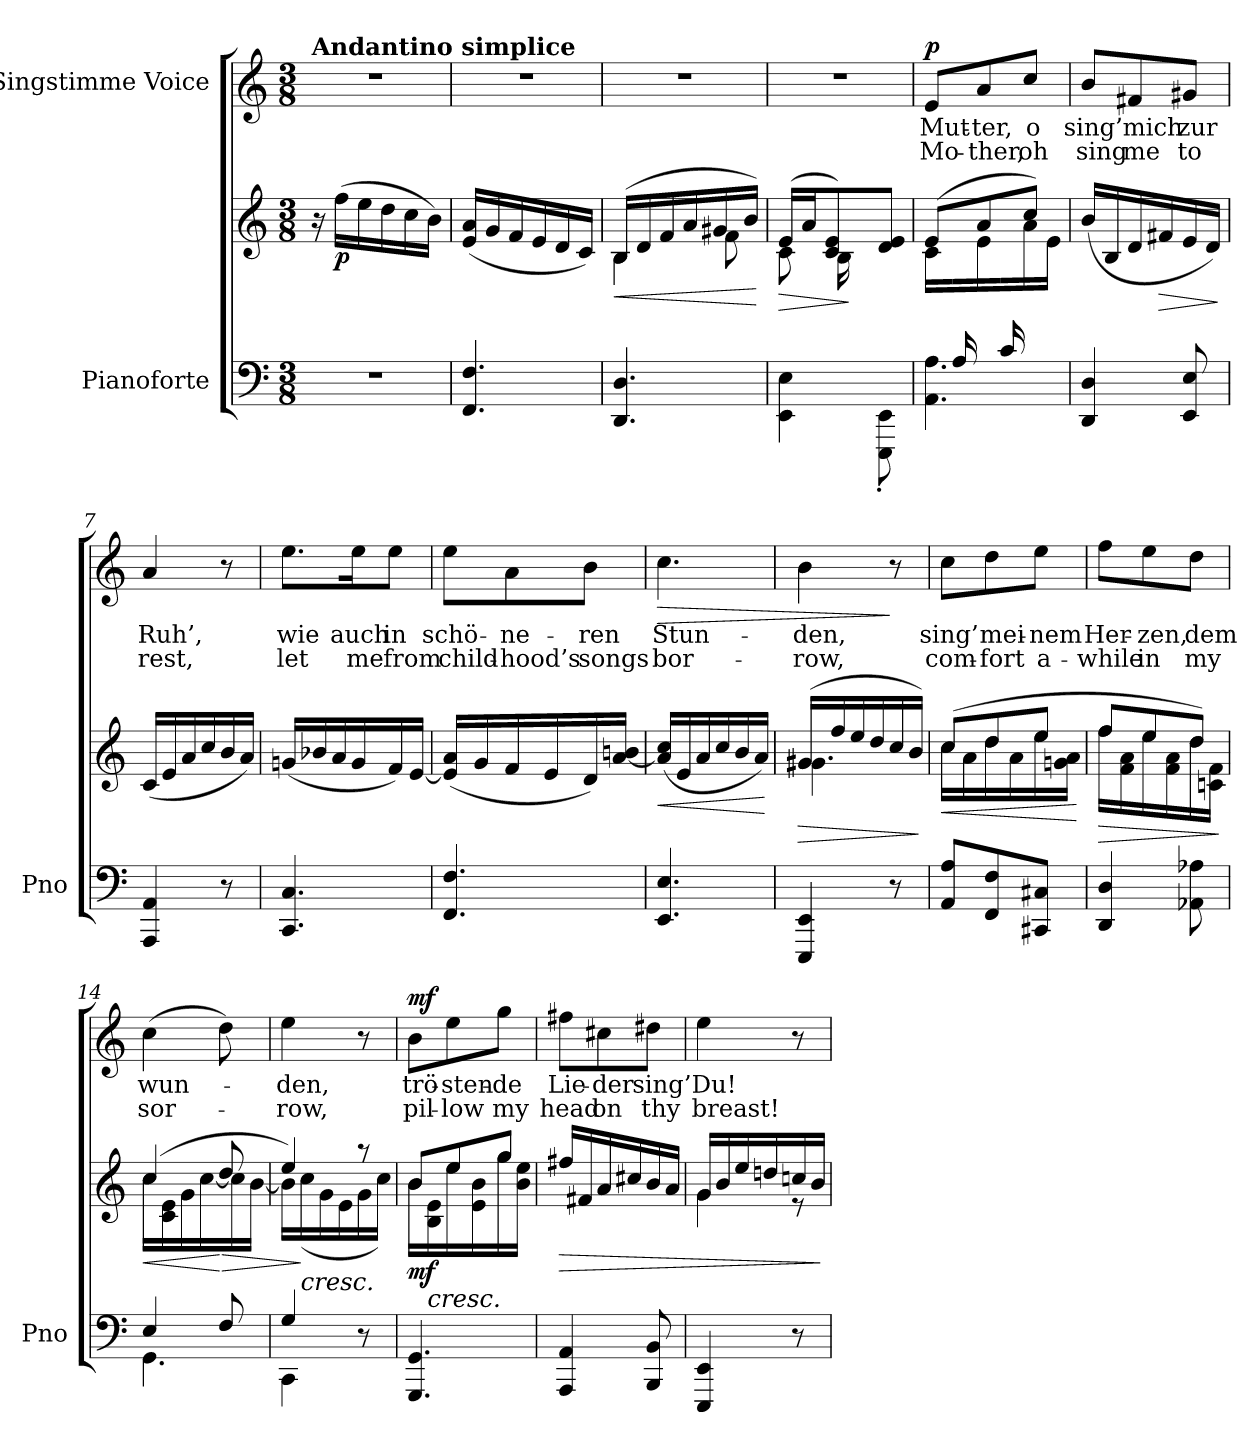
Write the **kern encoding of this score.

**kern	**kern	**dynam	**kern	**text	**text	**dynam
*part2	*part2	*part2	*part1	*part1	*part1	*part1
*staff3	*staff2	*staff2/3	*staff1	*staff1	*staff1	*staff1
*I"Pianoforte	*	*	*I"Singstimme Voice	*	*	*
*I'Pno	*	*	*	*	*	*
*clefF4	*clefG2	*	*clefG2	*	*	*
*k[]	*k[]	*	*k[]	*	*	*
*M3/8	*M3/8	*	*M3/8	*	*	*
=1	=1	=1	=1	=1	=1	=1
!	!	!	!LO:TX:a:B:t=Andantino simplice	!	!	!
4.r	16r	.	4.r	.	.	.
!	!	!LO:DY:b	!	!	!	!
.	(16ff\LL	p	.	.	.	.
.	16ee\	.	.	.	.	.
.	16dd\	.	.	.	.	.
.	16cc\	.	.	.	.	.
.	16b\JJ)	.	.	.	.	.
=2	=2	=2	=2	=2	=2	=2
4.FF/ 4.F/	(16e/ 16a/LL	.	4.r	.	.	.
.	16g/	.	.	.	.	.
.	16f/	.	.	.	.	.
.	16e/	.	.	.	.	.
.	16d/	.	.	.	.	.
.	16c/JJ)	.	.	.	.	.
=3	=3	=3	=3	=3	=3	=3
!	!	!LO:HP:b	!	!	!	!
*	*^	*	*	*	*	*
4.DD/ 4.D/	(16B/LL	4B\	<	4.r	.	.	.
.	16d/	.	.	.	.	.	.
.	16f/	.	.	.	.	.	.
.	16a/	.	.	.	.	.	.
.	16g#X/	8f\	.	.	.	.	.
.	16b/JJ)	.	.	.	.	.	.
*	*v	*v	*	*	*	*	*
.	.	[	.	.	.	.
=4	=4	=4	=4	=4	=4	=4
*^	*	*	*	*	*	*
!	!	!	!LO:HP:b	!	!	!	!
*	*	*^	*	*	*	*	*
8.ryy	4EE\ 4E\	(16e/LL	8c\L	>	4.r	.	.	.
.	.	16a/J	.	.	.	.	.	.
.	.	8c/ 8e/)	16B\L	.	.	.	.	.
16A/J	.	.	8.ryy	]	.	.	.	.
8G#X/J	8EEE\' 8EE\'	8d/ 8e/J	.	.	.	.	.	.
=5	=5	=5	=5	=5	=5	=5	=5	=5
!	!	!	!	!	!	!LO:LY:b	!LO:LY:b	!LO:DY:a
16ryy	4.AA\ 4.A\	(8e/L	16c\LL	.	8e/L	Mut-	Mo-	p
16A/	.	.	16ryy	.	.	.	.	.
!	!	!	!	!	!	!LO:LY:b	!LO:LY:b	!
16ryy	.	8a/	16e\	.	8a/	-ter,	-ther,	.
16c/	.	.	16ryy	.	.	.	.	.
!	!	!	!	!	!	!LO:LY:b	!LO:LY:b	!
8ryy	.	8cc/J)	16a\	.	8cc/J	o	oh	.
.	.	.	16e\JJ	.	.	.	.	.
*v	*v	*	*	*	*	*	*	*
!!LO:LB:g=z
=6	=6	=6	=6	=6	=6	=6	=6
!	!	!	!	!	!LO:LY:b	!LO:LY:b	!
*	*v	*v	*	*	*	*	*
4DD/ 4D/	(16b/LL	.	8b/L	sing’	sing	.
.	16B/	.	.	.	.	.
!	!	!	!	!LO:LY:b	!LO:LY:b	!
.	16d/	.	8f#X/	mich	me	.
!	!	!LO:HP:b	!	!	!	!
.	16f#X/	>	.	.	.	.
!	!	!	!	!LO:LY:b	!LO:LY:b	!
8EE/ 8E/	16e/	.	8g#X/J	zur	to	.
.	16d/JJ)	.	.	.	.	.
.	.	]	.	.	.	.
=7	=7	=7	=7	=7	=7	=7
!	!	!	!	!LO:LY:b	!LO:LY:b	!
4AAA/ 4AA/	(16c/LL	.	4a/	Ruh’,	rest,	.
.	16e/	.	.	.	.	.
.	16a/	.	.	.	.	.
.	16cc/	.	.	.	.	.
8r	16b/	.	8r	.	.	.
.	16a/JJ)	.	.	.	.	.
=8	=8	=8	=8	=8	=8	=8
!	!	!	!	!LO:LY:b	!LO:LY:b	!
4.CC/ 4.C/	(16gn/LL	.	8.ee\L	wie	let	.
.	16b-X/	.	.	.	.	.
.	16a/	.	.	.	.	.
!	!	!	!	!LO:LY:b	!LO:LY:b	!
.	16g/	.	16ee\K	auch	me	.
!	!	!	!	!LO:LY:b	!LO:LY:b	!
.	16f/)	.	8ee\J	in	from	.
.	[16e/JJ	.	.	.	.	.
=9	=9	=9	=9	=9	=9	=9
!	!	!	!	!LO:LY:b	!LO:LY:b	!
4.FF/ 4.F/	(16e/] 16a/LL	.	8ee\L	schö-	child-	.
.	16g/	.	.	.	.	.
!	!	!	!	!LO:LY:b	!LO:LY:b	!
.	16f/	.	8a\	-ne-	-hood’s	.
.	16e/	.	.	.	.	.
!	!	!	!	!LO:LY:b	!LO:LY:b	!
.	16d/)	.	8b\J	-ren	songs	.
.	[16a/ 16bn/JJ	.	.	.	.	.
=10	=10	=10	=10	=10	=10	=10
!	!	!LO:HP:b	!	!LO:LY:b	!LO:LY:b	!LO:HP:b
4.EE/ 4.E/	(16a/] 16cc/LL	<	4.cc\	Stun-	bor-	>
.	16e/	.	.	.	.	.
.	16a/	.	.	.	.	.
.	16cc/	.	.	.	.	.
.	16b/	.	.	.	.	.
.	16a/JJ)	.	.	.	.	.
.	.	[	.	.	.	.
!!LO:LB:g=z
=11	=11	=11	=11	=11	=11	=11
!	!	!LO:HP:b	!	!LO:LY:b	!LO:LY:b	!
*	*^	*	*	*	*	*
4EEE/ 4EE/	(<16g#X/LL	4.g#\	>	4b\	-den,	-row,	.
.	16ff/	.	.	.	.	.	.
.	16ee/	.	.	.	.	.	.
.	16dd/	.	.	.	.	.	.
8r	16cc/	.	.	8r	.	.	]
.	16b/JJ)	.	.	.	.	.	.
*	*v	*v	*	*	*	*	*
.	.	]	.	.	.	.
=12	=12	=12	=12	=12	=12	=12
!	!	!LO:HP:b	!	!LO:LY:b	!LO:LY:b	!
*	*^	*	*	*	*	*
8AA/ 8A/L	(8cc/L	16cc\LL	<	8cc\L	sing’	com-	.
.	.	16a\	.	.	.	.	.
!	!	!	!	!	!LO:LY:b	!LO:LY:b	!
8FF/ 8F/	8dd/	16dd\	.	8dd\	mei-	-fort	.
.	.	16a\	.	.	.	.	.
!	!	!	!	!	!LO:LY:b	!LO:LY:b	!
8CC#X/ 8C#X/J	8ee/J	16ee\	.	8ee\J	-nem	a-	.
.	.	16gn\ 16a\JJ	.	.	.	.	.
*	*v	*v	*	*	*	*	*
.	.	[	.	.	.	.
!!LO:LB:g=z
=13	=13	=13	=13	=13	=13	=13
!	!	!LO:HP:b	!	!LO:LY:b	!LO:LY:b	!
*	*^	*	*	*	*	*
4DD/ 4D/	8ff/L	16ff\LL	>	8ff\L	Her-	-while	.
.	.	16f\ 16a\	.	.	.	.	.
!	!	!	!	!	!LO:LY:b	!LO:LY:b	!
.	8ee/	16ee\	.	8ee\	-zen,	in	.
.	.	16f\ 16a\	.	.	.	.	.
!	!	!	!	!	!LO:LY:b	!LO:LY:b	!
8AA-X\ 8A-X\	8dd/J)	16dd\	.	8dd\J	dem	my	.
.	.	16cn\ 16f\JJ	.	.	.	.	.
*	*v	*v	*	*	*	*	*
.	.	]	.	.	.	.
=14	=14	=14	=14	=14	=14	=14
*^	*	*	*	*	*	*
!	!	!	!LO:HP:b	!	!LO:LY:b	!LO:LY:b	!
*	*	*^	*	*	*	*	*
4E/	4.GG\	(4cc/	16cc\LL	<	(4cc\	wun-	sor-	.
.	.	.	16c\ 16e\	.	.	.	.	.
.	.	.	16g\	.	.	.	.	.
.	.	.	[16cc\	.	.	.	.	.
!	!	!	!	!LO:HP:n=1:b	!	!	!	!
8F/	.	8dd/	16cc\]	[ >	8dd\)	.	.	.
.	.	.	[16b\JJ	.	.	.	.	.
=15	=15	=15	=15	=15	=15	=15	=15	=15
!	!	!	!	!	!	!LO:LY:b	!LO:LY:b	!
4G/	4CC\	4ee/)	16b\LL]	.	4ee\	-den,	-row,	.
!	!	!	!LO:TX:b:i:t=cresc.	!	!	!	!	!
.	.	.	(16cc\	]	.	.	.	.
.	.	.	16g\	.	.	.	.	.
.	.	.	16e\	.	.	.	.	.
8r	8ryy	8r	16g\	.	8r	.	.	.
.	.	.	16cc\JJ)	.	.	.	.	.
*v	*v	*	*	*	*	*	*	*
=16	=16	=16	=16	=16	=16	=16	=16
!	!	!	!LO:DY:b	!	!LO:LY:b	!LO:LY:b	!LO:DY:a
4.GGG/ 4.GG/	8b/L	16b\LL	mf	8b\L	trö-	pil-	mf
!	!	!	!LO:HP:b	!	!	!	!
.	.	16B\ 16e\	<	.	.	.	.
!	!	!	!	!	!LO:LY:b	!LO:LY:b	!
.	8ee/	16ee\	.	8ee\	-sten-	-low	.
.	.	16e\ 16b\	.	.	.	.	.
!	!	!	!	!	!LO:LY:b	!LO:LY:b	!
.	8gg/J	16gg\	.	8gg\J	-de	my	.
.	.	16b\ 16ee\JJ	.	.	.	.	.
=17	=17	=17	=17	=17	=17	=17	=17
!	!	!	!LO:HP:b	!	!LO:LY:b	!LO:LY:b	!
*	*v	*v	*	*	*	*	*
4AAA/ 4AA/	16ff#X/LL	>	8ff#X\L	Lie-	head	.
.	16f#X/	.	.	.	.	.
!	!	!	!	!LO:LY:b	!LO:LY:b	!
.	16a/	.	8cc#X\	-der	on	.
.	16cc#X/	.	.	.	.	.
!	!	!	!	!LO:LY:b	!LO:LY:b	!
8BBB/ 8BB/	16b/	.	8dd#X\J	sing’	thy	.
.	16a/JJ	.	.	.	.	.
.	.	[	.	.	.	.
=18	=18	=18	=18	=18	=18	=18
*	*^	*	*	*	*	*
!	!	!	!	!	!LO:LY:b	!LO:LY:b	!
4EEE/ 4EE/	16g/LL	4g\	.	4ee\	Du!	breast!	.
.	16b/	.	.	.	.	.	.
.	16ee/	.	.	.	.	.	.
.	16ddn/	.	.	.	.	.	.
8r	16ccn/	8r	.	8r	.	.	.
.	16b/JJ	.	.	.	.	.	.
*	*v	*v	*	*	*	*	*
.	.	]	.	.	.	.
=	=	=	=	=	=	=
*-	*-	*-	*-	*-	*-	*-
